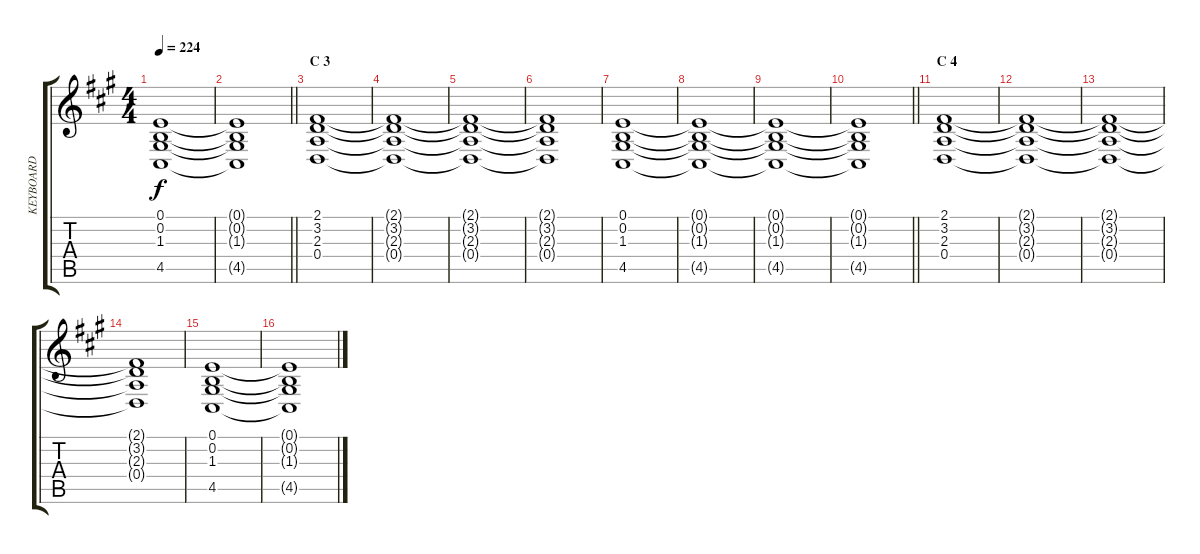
\track ("KEYBOARD" "KEYBOARD") {instrument stringensemble1}
\staff {score tabs}
\tuning (E4 B3 G3 D3 A2 E2) {hide}
\ts (4 4)
\tempo 224
\clef g2
\ks a
(0.1{t} 0.2{t} 1.3{t} 4.5{t}).1{dy f} |
\barLineRight lightlight
(0.1{t} 0.2{t} 1.3{t} 4.5{t}).1 |
\section ("" "C 3")
(2.1 3.2 2.3 0.4).1 |
(2.1{t} 3.2{t} 2.3{t} 0.4{t}).1 |
(2.1{t} 3.2{t} 2.3{t} 0.4{t}).1 |
(2.1{t} 3.2{t} 2.3{t} 0.4{t}).1 |
(0.1 0.2 1.3 4.5).1 |
(0.1{t} 0.2{t} 1.3{t} 4.5{t}).1 |
(0.1{t} 0.2{t} 1.3{t} 4.5{t}).1 |
\barLineRight lightlight
(0.1{t} 0.2{t} 1.3{t} 4.5{t}).1 |
\section ("" "C 4")
(2.1 3.2 2.3 0.4).1 |
(2.1{t} 3.2{t} 2.3{t} 0.4{t}).1 |
(2.1{t} 3.2{t} 2.3{t} 0.4{t}).1 |
(2.1{t} 3.2{t} 2.3{t} 0.4{t}).1 |
(0.1 0.2 1.3 4.5).1 |
(0.1{t} 0.2{t} 1.3{t} 4.5{t}).1
